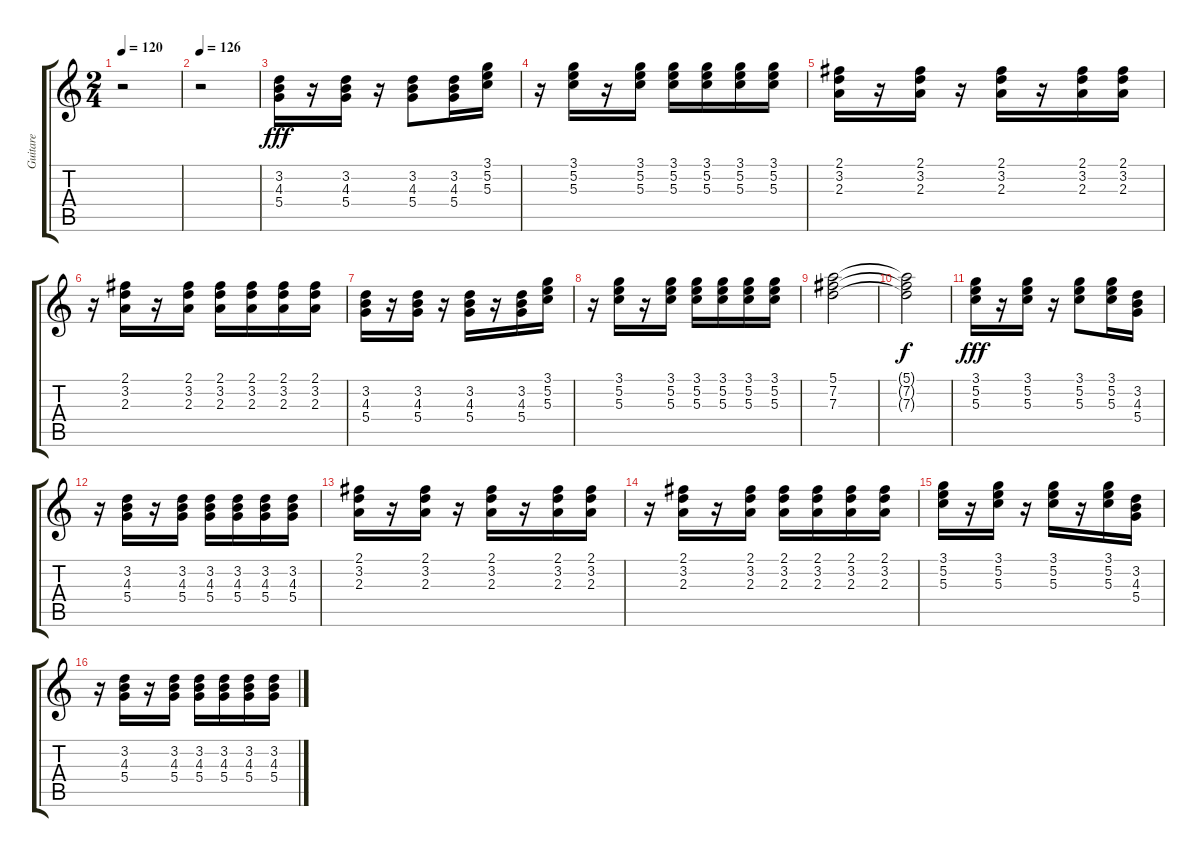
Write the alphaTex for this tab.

\track ("Guitare" "Guitare") {instrument electricguitarclean}
\staff {score tabs}
\tuning (E4 B3 G3 D3 A2 E2) {hide}
\ts (2 4)
\tempo 120
\clef g2
\ks c
r.2{dy fff} |
\tempo 126
r.2 |
(3.2 4.3 5.4).16 r.16 (3.2 4.3 5.4).16 r.16 (3.2 4.3 5.4).8 (3.2 4.3 5.4).16 (3.1 5.2 5.3).16 |
r.16 (3.1 5.2 5.3).16 r.16 (3.1 5.2 5.3).16 (3.1 5.2 5.3).16 (3.1 5.2 5.3).16 (3.1 5.2 5.3).16 (3.1 5.2 5.3).16 |
(2.1 3.2 2.3).16 r.16 (2.1 3.2 2.3).16 r.16 (2.1 3.2 2.3).16 r.16 (2.1 3.2 2.3).16 (2.1 3.2 2.3).16 |
r.16 (2.1 3.2 2.3).16 r.16 (2.1 3.2 2.3).16 (2.1 3.2 2.3).16 (2.1 3.2 2.3).16 (2.1 3.2 2.3).16 (2.1 3.2 2.3).16 |
(3.2 4.3 5.4).16 r.16 (3.2 4.3 5.4).16 r.16 (3.2 4.3 5.4).16 r.16 (3.2 4.3 5.4).16 (3.1 5.2 5.3).16 |
r.16 (3.1 5.2 5.3).16 r.16 (3.1 5.2 5.3).16 (3.1 5.2 5.3).16 (3.1 5.2 5.3).16 (3.1 5.2 5.3).16 (3.1 5.2 5.3).16 |
(5.1 7.2 7.3).2 |
(5.1{t} 7.2{t} 7.3{t}).2{dy f} |
(3.1 5.2 5.3).16{dy fff} r.16 (3.1 5.2 5.3).16 r.16 (3.1 5.2 5.3).8 (3.1 5.2 5.3).16 (3.2 4.3 5.4).16 |
r.16 (3.2 4.3 5.4).16 r.16 (3.2 4.3 5.4).16 (3.2 4.3 5.4).16 (3.2 4.3 5.4).16 (3.2 4.3 5.4).16 (3.2 4.3 5.4).16 |
(2.1 3.2 2.3).16 r.16 (2.1 3.2 2.3).16 r.16 (2.1 3.2 2.3).16 r.16 (2.1 3.2 2.3).16 (2.1 3.2 2.3).16 |
r.16 (2.1 3.2 2.3).16 r.16 (2.1 3.2 2.3).16 (2.1 3.2 2.3).16 (2.1 3.2 2.3).16 (2.1 3.2 2.3).16 (2.1 3.2 2.3).16 |
(3.1 5.2 5.3).16 r.16 (3.1 5.2 5.3).16 r.16 (3.1 5.2 5.3).16 r.16 (3.1 5.2 5.3).16 (3.2 4.3 5.4).16 |
r.16 (3.2 4.3 5.4).16 r.16 (3.2 4.3 5.4).16 (3.2 4.3 5.4).16 (3.2 4.3 5.4).16 (3.2 4.3 5.4).16 (3.2 4.3 5.4).16
